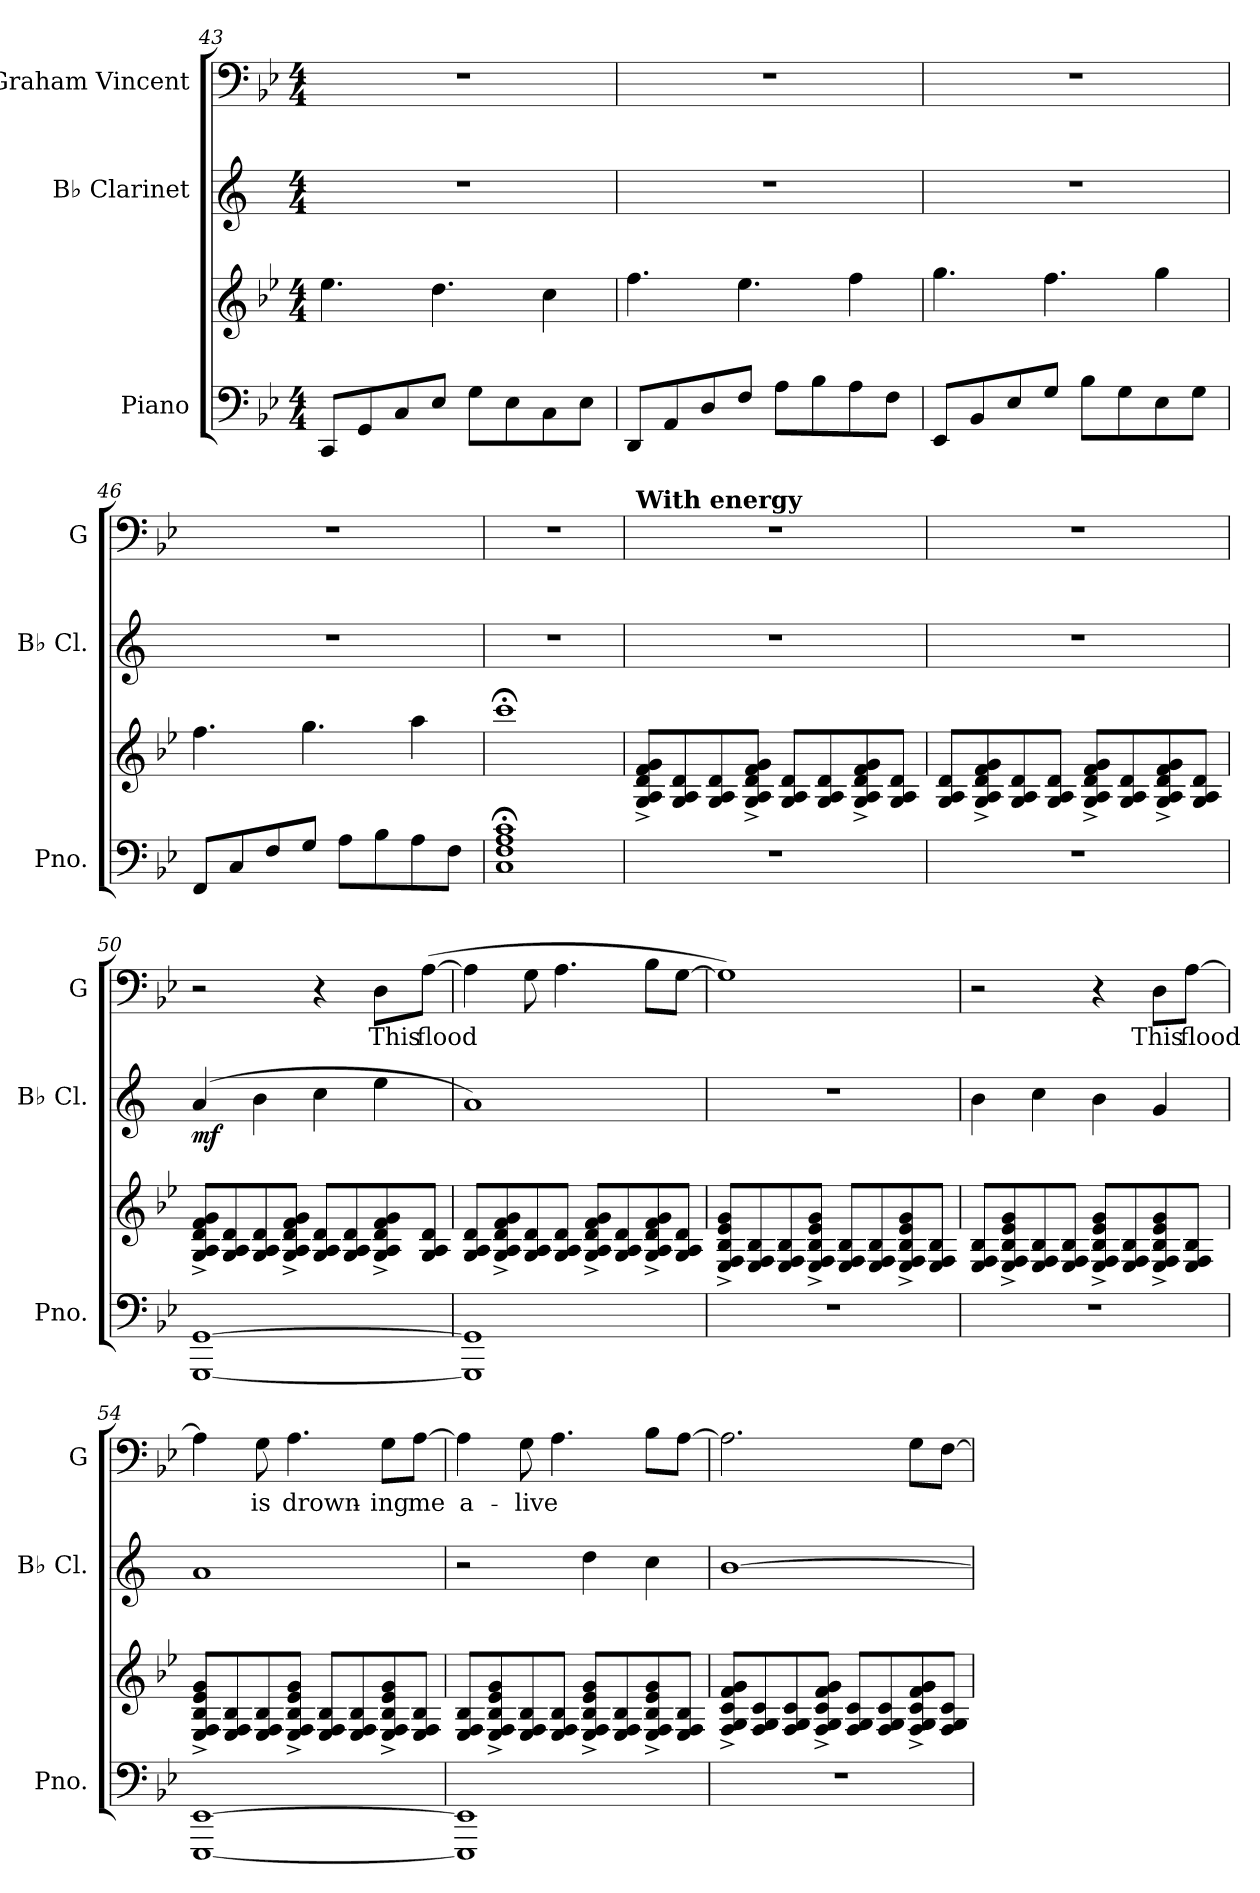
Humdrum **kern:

**kern	**kern	**kern	**dynam	**kern	**text
*part3	*part3	*part2	*part2	*part1	*part1
*staff4	*staff3	*staff2	*staff2	*staff1	*staff1
*I"Piano	*	*I"B♭ Clarinet	*	*I"Graham Vincent	*
*I'Pno.	*	*I'B♭ Cl.	*	*I'G	*
*clefF4	*clefG2	*clefG2	*	*clefF4	*
*	*	*ITrd1c2	*	*	*
*k[b-e-]	*k[b-e-]	*k[b-e-]	*	*k[b-e-]	*
*M4/4	*M4/4	*M4/4	*	*M4/4	*
=43	=43	=43	=43	=43	=43
8CC/L	4.ee-\	1r	.	1r	.
8GG/	.	.	.	.	.
8C/	.	.	.	.	.
8E-/J	4.dd\	.	.	.	.
8G\L	.	.	.	.	.
8E-\	.	.	.	.	.
8C\	4cc\	.	.	.	.
8E-\J	.	.	.	.	.
=44	=44	=44	=44	=44	=44
8DD/L	4.ff\	1r	.	1r	.
8AA/	.	.	.	.	.
8D/	.	.	.	.	.
8F/J	4.ee-\	.	.	.	.
8A\L	.	.	.	.	.
8B-\	.	.	.	.	.
8A\	4ff\	.	.	.	.
8F\J	.	.	.	.	.
!!LO:LB:g=z
=45	=45	=45	=45	=45	=45
8EE-/L	4.gg\	1r	.	1r	.
8BB-/	.	.	.	.	.
8E-/	.	.	.	.	.
8G/J	4.ff\	.	.	.	.
8B-\L	.	.	.	.	.
8G\	.	.	.	.	.
8E-\	4gg\	.	.	.	.
8G\J	.	.	.	.	.
=46	=46	=46	=46	=46	=46
8FF/L	4.ff\	1r	.	1r	.
8C/	.	.	.	.	.
8F/	.	.	.	.	.
8G/J	4.gg\	.	.	.	.
8A\L	.	.	.	.	.
8B-\	.	.	.	.	.
8A\	4aa\	.	.	.	.
8F\J	.	.	.	.	.
=47	=47	=47	=47	=47	=47
1C;< 1F;< 1A;< 1c;<	1ccc;<	1r	.	1r	.
=48	=48	=48	=48	=48	=48
*	*	*	*	*MM132	*
!	!	!	!	!LO:TX:a:B:t=With energy	!
1r	8G/^ 8A/^ 8d/^ 8f/^ 8g/^L	1r	.	1r	.
.	8G/ 8A/ 8d/	.	.	.	.
.	8G/ 8A/ 8d/	.	.	.	.
.	8G/^ 8A/^ 8d/^ 8f/^ 8g/^J	.	.	.	.
.	8G/ 8A/ 8d/L	.	.	.	.
.	8G/ 8A/ 8d/	.	.	.	.
.	8G/^ 8A/^ 8d/^ 8f/^ 8g/^	.	.	.	.
.	8G/ 8A/ 8d/J	.	.	.	.
!!LO:LB:g=z
=49	=49	=49	=49	=49	=49
1r	8G/ 8A/ 8d/L	1r	.	1r	.
.	8G/^ 8A/^ 8d/^ 8f/^ 8g/^	.	.	.	.
.	8G/ 8A/ 8d/	.	.	.	.
.	8G/ 8A/ 8d/J	.	.	.	.
.	8G/^ 8A/^ 8d/^ 8f/^ 8g/^L	.	.	.	.
.	8G/ 8A/ 8d/	.	.	.	.
.	8G/^ 8A/^ 8d/^ 8f/^ 8g/^	.	.	.	.
.	8G/ 8A/ 8d/J	.	.	.	.
=50	=50	=50	=50	=50	=50
!	!	!	!LO:DY:b	!	!
[1GGG [1GG	8G/^ 8A/^ 8d/^ 8f/^ 8g/^L	(4g/	mf	2r	.
.	8G/ 8A/ 8d/	.	.	.	.
.	8G/ 8A/ 8d/	4a\	.	.	.
.	8G/^ 8A/^ 8d/^ 8f/^ 8g/^J	.	.	.	.
.	8G/ 8A/ 8d/L	4b-\	.	4r	.
.	8G/ 8A/ 8d/	.	.	.	.
!	!	!	!	!	!LO:LY:b
.	8G/^ 8A/^ 8d/^ 8f/^ 8g/^	4dd\	.	8D\L	This
!	!	!	!	!	!LO:LY:b
.	8G/ 8A/ 8d/J	.	.	([8A\J	flood
!!LO:PB:g=z
=51	=51	=51	=51	=51	=51
1GGG] 1GG]	8G/ 8A/ 8d/L	1g)	.	4A\]	.
.	8G/^ 8A/^ 8d/^ 8f/^ 8g/^	.	.	.	.
.	8G/ 8A/ 8d/	.	.	8G\	.
.	8G/ 8A/ 8d/J	.	.	4.A\	.
.	8G/^ 8A/^ 8d/^ 8f/^ 8g/^L	.	.	.	.
.	8G/ 8A/ 8d/	.	.	.	.
.	8G/^ 8A/^ 8d/^ 8f/^ 8g/^	.	.	8B-\L	.
.	8G/ 8A/ 8d/J	.	.	[8G\J	.
=52	=52	=52	=52	=52	=52
1r	8E-/^ 8F/^ 8B-/^ 8e-/^ 8g/^L	1r	.	1G])	.
.	8E-/ 8F/ 8B-/	.	.	.	.
.	8E-/ 8F/ 8B-/	.	.	.	.
.	8E-/^ 8F/^ 8B-/^ 8e-/^ 8g/^J	.	.	.	.
.	8E-/ 8F/ 8B-/L	.	.	.	.
.	8E-/ 8F/ 8B-/	.	.	.	.
.	8E-/^ 8F/^ 8B-/^ 8e-/^ 8g/^	.	.	.	.
.	8E-/ 8F/ 8B-/J	.	.	.	.
!!LO:LB:g=z
=53	=53	=53	=53	=53	=53
1r	8E-/ 8F/ 8B-/L	4a\	.	2r	.
.	8E-/^ 8F/^ 8B-/^ 8e-/^ 8g/^	.	.	.	.
.	8E-/ 8F/ 8B-/	4b-\	.	.	.
.	8E-/ 8F/ 8B-/J	.	.	.	.
.	8E-/^ 8F/^ 8B-/^ 8e-/^ 8g/^L	4a\	.	4r	.
.	8E-/ 8F/ 8B-/	.	.	.	.
!	!	!	!	!	!LO:LY:b
.	8E-/^ 8F/^ 8B-/^ 8e-/^ 8g/^	4f/	.	8D\L	This
!	!	!	!	!	!LO:LY:b
.	8E-/ 8F/ 8B-/J	.	.	[8A\J	flood
=54	=54	=54	=54	=54	=54
[1EEE- [1EE-	8E-/^ 8F/^ 8B-/^ 8e-/^ 8g/^L	1g	.	4A\]	.
.	8E-/ 8F/ 8B-/	.	.	.	.
!	!	!	!	!	!LO:LY:b
.	8E-/ 8F/ 8B-/	.	.	8G\	is
!	!	!	!	!	!LO:LY:b
.	8E-/^ 8F/^ 8B-/^ 8e-/^ 8g/^J	.	.	4.A\	drown-
.	8E-/ 8F/ 8B-/L	.	.	.	.
.	8E-/ 8F/ 8B-/	.	.	.	.
!	!	!	!	!	!LO:LY:b
.	8E-/^ 8F/^ 8B-/^ 8e-/^ 8g/^	.	.	8G\L	-ing
!	!	!	!	!	!LO:LY:b
.	8E-/ 8F/ 8B-/J	.	.	[8A\J	me
!!LO:LB:g=z
=55	=55	=55	=55	=55	=55
!	!	!	!	!	!LO:LY:b
1EEE-] 1EE-]	8E-/ 8F/ 8B-/L	2r	.	4A\]	a-
.	8E-/^ 8F/^ 8B-/^ 8e-/^ 8g/^	.	.	.	.
!	!	!	!	!	!LO:LY:b
.	8E-/ 8F/ 8B-/	.	.	8G\	-live
.	8E-/ 8F/ 8B-/J	.	.	4.A\	.
.	8E-/^ 8F/^ 8B-/^ 8e-/^ 8g/^L	4cc\	.	.	.
.	8E-/ 8F/ 8B-/	.	.	.	.
.	8E-/^ 8F/^ 8B-/^ 8e-/^ 8g/^	4b-\	.	8B-\L	.
.	8E-/ 8F/ 8B-/J	.	.	[8A\J	.
=56	=56	=56	=56	=56	=56
1r	8F/^ 8G/^ 8c/^ 8f/^ 8g/^L	[1a	.	2.A\]	.
.	8F/ 8G/ 8c/	.	.	.	.
.	8F/ 8G/ 8c/	.	.	.	.
.	8F/^ 8G/^ 8c/^ 8f/^ 8g/^J	.	.	.	.
.	8F/ 8G/ 8c/L	.	.	.	.
.	8F/ 8G/ 8c/	.	.	.	.
.	8F/^ 8G/^ 8c/^ 8f/^ 8g/^	.	.	8G\L	.
.	8F/ 8G/ 8c/J	.	.	[8F\J	.
=	=	=	=	=	=
*-	*-	*-	*-	*-	*-
